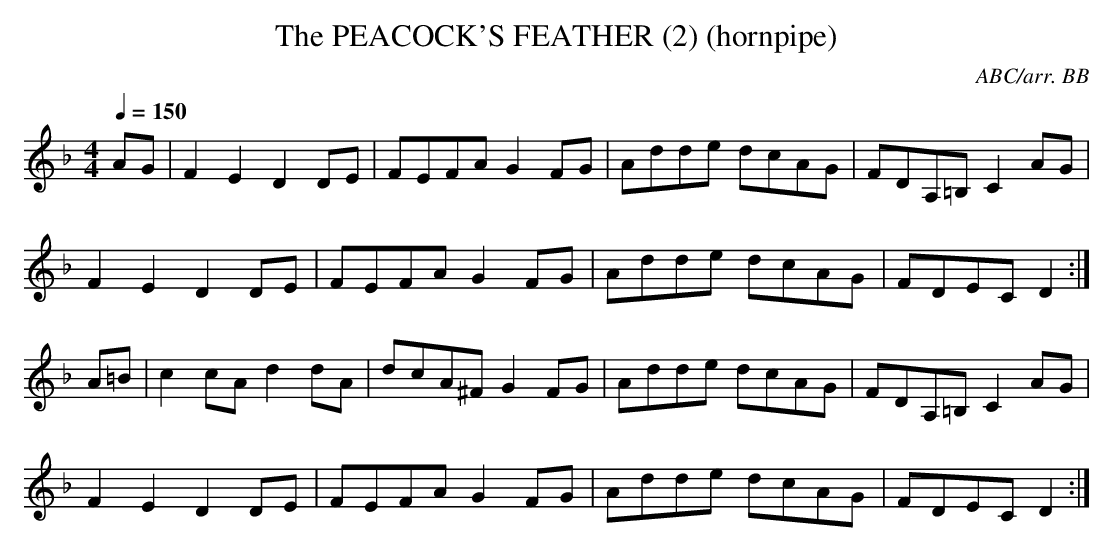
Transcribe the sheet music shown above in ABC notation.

X:1
T:PEACOCK'S FEATHER (2) (hornpipe), The
C:ABC/arr. BB
Q:1/4=150
M:4/4
L:1/8
K:Dm
AG|F2 E2 D2 DE|FEFA G2 FG|Adde dcAG|FDA,=B, C2 AG|
F2 E2 D2 DE|FEFA G2 FG|Adde dcAG|FDEC D2 :|
A=B|c2 cA d2 dA|dcA^F G2 FG|Adde dcAG|FDA,=B, C2 AG|
F2 E2 D2 DE|FEFA G2 FG|Adde dcAG|FDEC D2 :|
